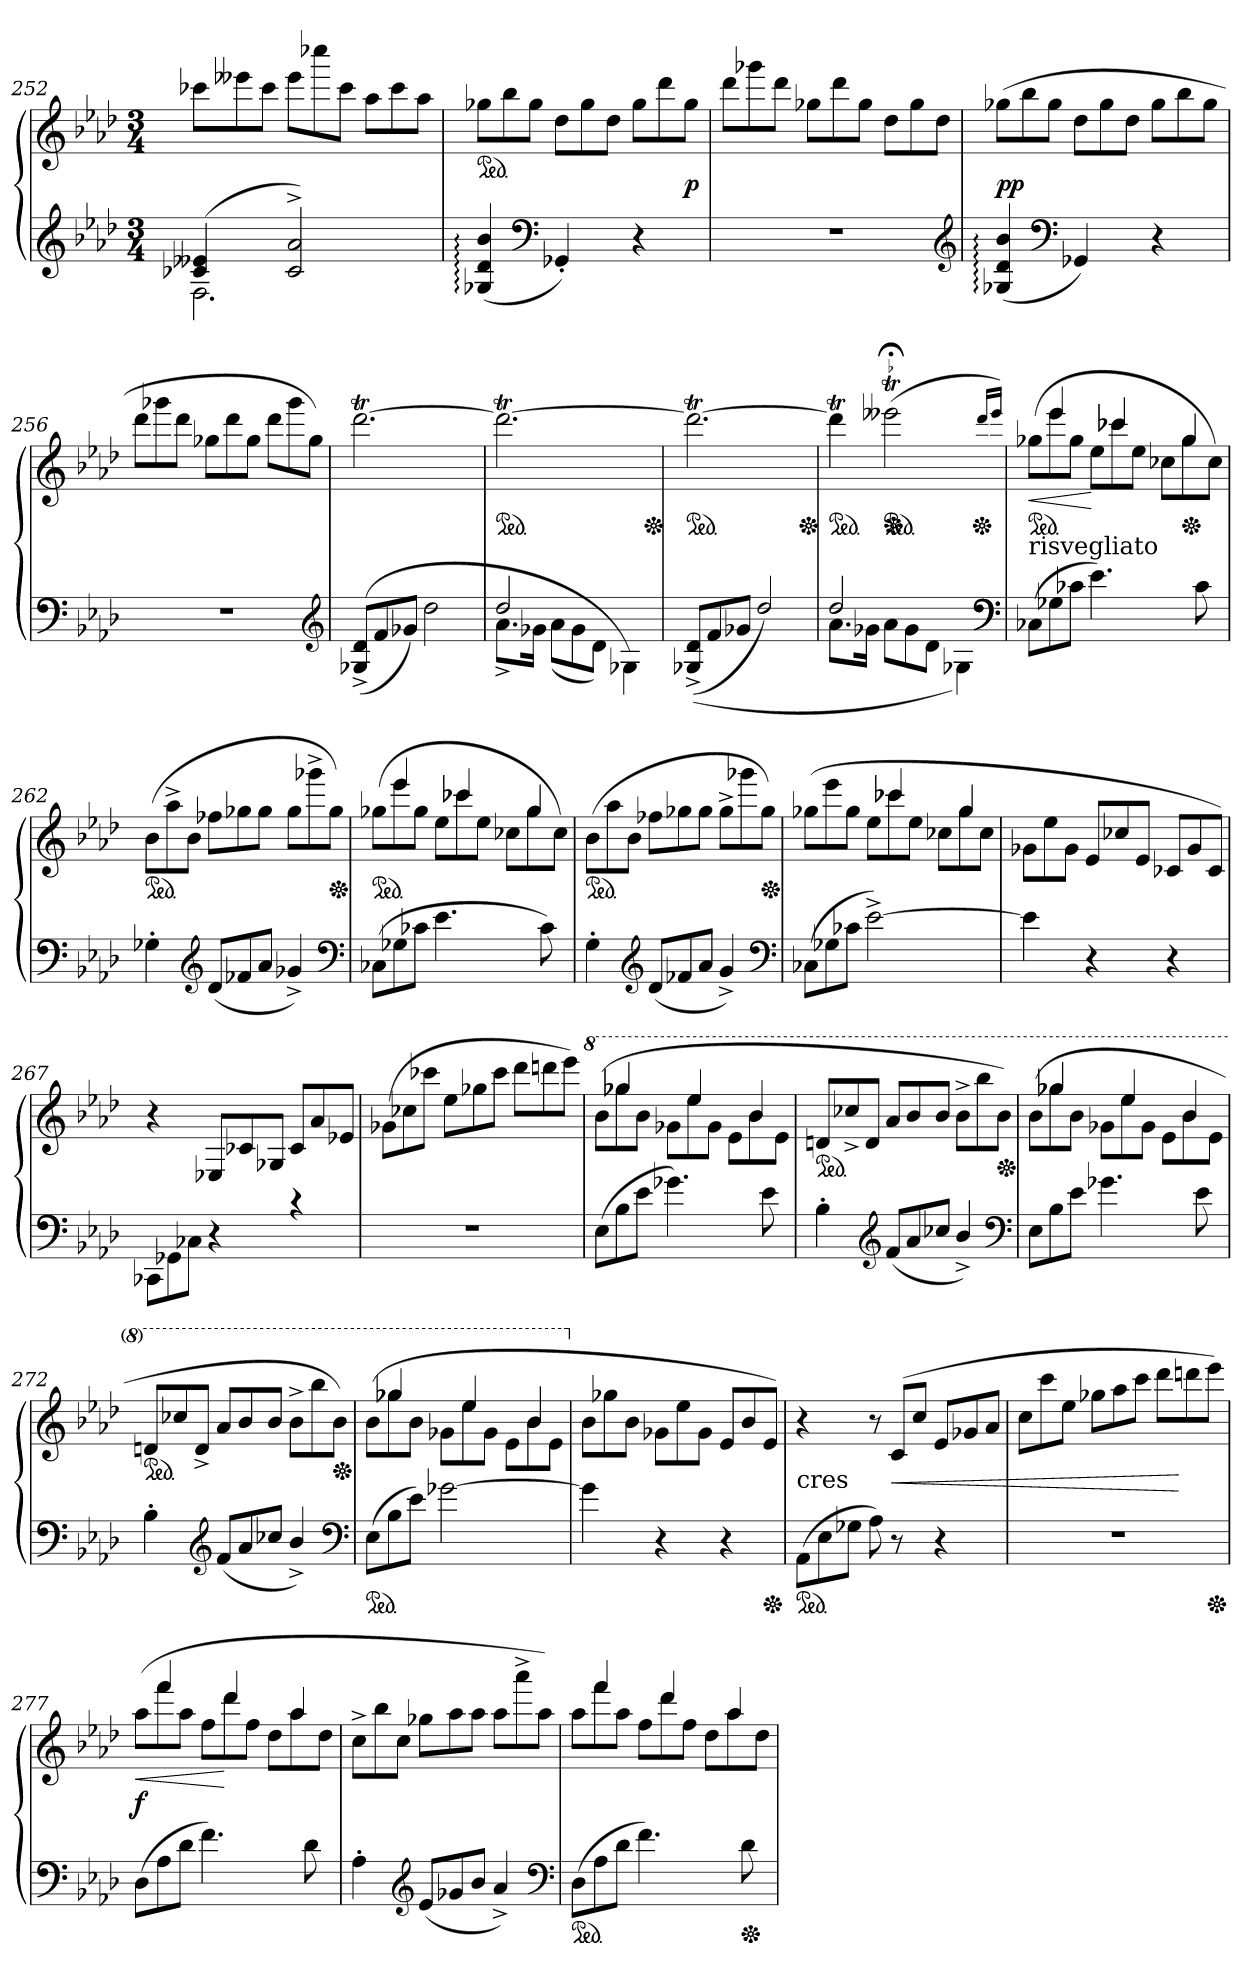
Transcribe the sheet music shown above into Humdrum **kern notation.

**kern	**kern	**dynam
*part1	*part1	*part1
*staff2	*staff1	*staff1/2
*clefG2	*clefG2	*
*k[b-e-a-d-]	*k[b-e-a-d-]	*
*f:	*f:	*
*M3/4	*M3/4	*
=252	=252	=252
*^	*	*
*	*	*Xtuplet	*
(>4c-X 4e--X	2.F	12ccc-X\L	.
.	.	12eee--X	.
.	.	12ccc-J	.
2c-^> 2a-^>)	.	12eee--\L	.
.	.	12cccc-X	.
.	.	12ccc-J	.
.	.	12aa-\L	.
.	.	12ccc-	.
.	.	12aa-J	.
*v	*v	*	*
=253	=253	=253
!	!LO:TX:a:t=loco	!
*	*ped	*
(>4G-X: 4d-: 4b-:	12gg-XL	.
.	12bb-	.
.	12gg-J	.
*clefF4	*	*
4GG-X'<)	12dd-L	.
.	12gg-	.
.	12dd-J	.
4r	12gg-L	.
.	12ddd-	.
.	12gg-J	p
=254	=254	=254
2.rF	12ddd-L	.
.	12ggg-X	.
.	12ddd-J	.
.	12gg-XL	.
.	12ddd-	.
.	12gg-J	.
.	12dd-L	.
.	12gg-	.
.	12dd-J	.
*clefG2	*	*
=255	=255	=255
(>4G-X: 4d-: 4b-:	(>12gg-XL	pp
.	12bb-	.
.	12gg-J	.
*clefF4	*	*
4GG-X)	12dd-L	.
.	12gg-	.
.	12dd-J	.
4r	12gg-L	.
.	12bb-	.
.	12gg-J	.
=256	=256	=256
2.rF	12ddd-L	.
.	12ggg-X	.
.	12ddd-J	.
.	12gg-XL	.
.	12ddd-	.
.	12gg-J	.
.	12ddd-L	.
.	12ggg-	.
.	12gg-J)	.
*clefG2	*	*
=257	=257	=257
*Xtuplet	*	*
(<(>12G-X^> 12d-^>L	[2.ddd-T	.
12f	.	.
12g-XJ)	.	.
2dd-	.	.
=258	=258	=258
*^	*	*
*	*	*ped	*
2dd-	8.a-^<L	2.ddd-T_	.
.	16g-XJk	.	.
.	(>12a-L	.	.
.	12g-	.	.
.	12d-J)	.	.
*	*	*Xped	*
4ryy	4G-X\)	.	.
=259	=259	=259	=259
!	!	!LO:TX:b:t=smorz	!
*v	*v	*	*
*	*ped	*
(<(>12G-X^> 12d-^>L	2.ddd-T_	.
12f	.	.
12g-XJ	.	.
*	*Xped	*
2dd-/)	.	.
=260	=260	=260
*^	*	*
!	!	!LO:TX:b:t=rallent&colon;	!
*	*	*ped	*
2dd-	8.a-L	4ddd-T]	.
*	*	*Xped	*
.	16g-XJk	.	.
!	!	!LO:TR:acc=-	!
*	*	*ped	*
.	12a-L	(<2eee--XT;<	.
.	12g-	.	.
.	12d-J	.	.
*	*	*Xped	*
4ryy	4G-X\)	.	.
*v	*v	*	*
*clefF4	*	*
.	16qqddd-/LL	.
.	16qqeee--/JJ)	.
=261	=261	=261
*	*^	*
!LO:TX:a:t=risvegliato	!	!	!
!	!	!	!LO:HP:b
*	*ped	*	*
(>12C-XL	12ryy	(>12gg-XL	<
12G-X	6eee-	12eee-	.
12c-XJ	.	12gg-J	.
4.e-)	12ryy	12ee-L	[
.	6ccc-X	12ccc-X	.
.	.	12ee-J	.
.	12ryy	12cc-XL	.
*	*Xped	*	*
.	6gg-	12gg-	.
8c-	.	.	.
.	.	12cc-J)	.
*	*v	*v	*
=262	=262	=262
*	*ped	*
4G-X'>	(>12b-L	.
.	12aa-^>	.
.	12b-J	.
*clefG2	*	*
(<12d-L	12ff-XL	.
12f-X	12gg-X	.
12a-J	12gg-J	.
4g-X^>)	12gg-L	.
.	12ggg-X^<	.
*	*Xped	*
.	12gg-J)	.
*clefF4	*	*
=263	=263	=263
*	*^	*
*	*ped	*	*
(>12C-XL	12ryy	(>12gg-XL	.
12G-X	6eee-	12eee-	.
12c-XJ	.	12gg-J	.
4.e-	12ryy	12ee-L	.
.	6ccc-X	12ccc-X	.
.	.	12ee-J	.
.	12ryy	12cc-XL	.
.	6gg-	12gg-	.
8c-)	.	.	.
.	.	12cc-J)	.
*	*v	*v	*
=264	=264	=264
*	*ped	*
4G'>	(>12b-L	.
.	12aa-	.
.	12b-J	.
*clefG2	*	*
(<12d-L	12ff-XL	.
12f-X	12gg-X	.
12a-J	12gg-J	.
4g^>)	12gg-^<L	.
.	12ggg-X	.
*	*Xped	*
.	12gg-J)	.
*clefF4	*	*
=265	=265	=265
*	*^	*
(>12C-XL	12ryy	(>12gg-XL	.
12G-X	12ryy	12eee-	.
12c-XJ	12ryy	12gg-J	.
[2e-^<)	12ryy	12ee-L	.
.	6ccc-X	12ccc-X	.
.	.	12ee-J	.
.	12ryy	12cc-XL	.
.	6gg-	12gg-	.
.	.	12cc-J	.
*	*v	*v	*
=266	=266	=266
4e-]	12g-X\L	.
.	12ee-	.
.	12g-J	.
4r	12e-L	.
.	12cc-X	.
.	12e-J	.
4r	12c-XL	.
.	12g-	.
.	12c-J)	.
=267	=267	=267
12CC-X\L	4r	.
12GG-X	.	.
12C-XJ	.	.
4r	12E-XL	.
.	12c-X	.
.	12G-XJ	.
4rc	12c-L	.
.	12a-	.
.	12e-XJ	.
=268	=268	=268
2.rF	(>12g-XL	.
.	12cc-X	.
.	12ccc-XJ	.
.	12ee-L	.
.	12gg-X	.
.	12ccc-J	.
.	12ddd-L	.
.	12dddn	.
.	12eee-J)	.
=269	=269	=269
*	*8va	*
*	*^	*
(>12E-L	12ryy	(>12bb-L	.
12B-	6ggg-X	12ggg-X	.
12e-J	.	12bb-J	.
4.g-X)	12ryy	12gg-XL	.
.	6eee-	12eee-	.
.	.	12gg-J	.
.	12ryy	12ee-\L	.
.	6bb-	12bb-\	.
8e-	.	.	.
.	.	12ee-\J	.
*	*v	*v	*
=270	=270	=270
*	*ped	*
4B-'>	12ddnL	.
.	12ccc-X^<	.
.	12ddJ	.
*clefG2	*	*
(<12fL	12aa-L	.
12a-	12bb-	.
12cc-XJ	12bb-J	.
4b-^>/)	12bb-^<L	.
.	12bbb-	.
*	*Xped	*
.	12bb-J)	.
*clefF4	*	*
=271	=271	=271
*	*^	*
12E-L	12ryy	(>12bb-L	.
12B-	6ggg-X/	12ggg-X	.
12e-J	.	12bb-J	.
4.g-X	12ryy	12gg-XL	.
.	6eee-/	12eee-	.
.	.	12gg-J	.
.	12ryy	12ee-L	.
.	6bb-/	12bb-	.
8e-	.	.	.
.	.	12ee-J	.
*	*v	*v	*
=272	=272	=272
*	*ped	*
4B-'>	12ddnL	.
.	12ccc-X	.
.	12dd^<J	.
*clefG2	*	*
(<12fL	12aa-L	.
12a-	12bb-	.
12cc-XJ	12bb-J	.
4b-^>/)	12bb-^<L	.
.	12bbb-	.
*	*Xped	*
.	12bb-J)	.
*clefF4	*	*
=273	=273	=273
*	*^	*
*ped	*	*	*
(>12E-L	12ryy	(>12bb-L	.
12B-	6ggg-X/	12ggg-X	.
12e-J)	.	12bb-J	.
[2g-X	12ryy	12gg-XL	.
.	6eee-/	12eee-	.
.	.	12gg-J	.
.	12ryy	12ee-L	.
.	6bb-/	12bb-	.
.	.	12ee-J	.
*	*v	*v	*
=274	=274	=274
*	*X8va	*
*	*^	*
!	!LO:TX:a:t=loco	!	!
*	*v	*v	*
4g-]	12b-L	.
.	12gg-X	.
.	12b-J	.
4r	12g-X\L	.
.	12ee-	.
.	12g-J	.
4r	12e-L	.
.	12b-	.
*Xped	*	*
.	12e-J)	.
=275	=275	=275
!	!LO:TX:c:t=cres	!
*ped	*	*
(>12AA-L	4r	.
12E-	.	.
12G-XJ	.	.
12A-)	12r	.
12r	(>12cL	<
12ryy	12ccJ	.
4r	12e-L	.
.	12g-X	.
.	12a-J	.
=276	=276	=276
2.rF	12ccL	.
.	12ccc	.
.	12ee-J	.
.	12gg-XL	.
.	12aa-	.
.	12cccJ	.
.	12ddd-L	.
.	12dddn	[
*Xped	*	*
.	12eee-J)	.
=277	=277	=277
*	*^	*
!	!	!	!LO:HP:b
(12D-L	12ryy	(>12aa-L	< f
12A-	6fff/	12fff	.
12d-J	.	12aa-J	.
4.f)	12ryy	12ffL	.
.	6ddd-/	12ddd-	[
.	.	12ffJ	.
.	12ryy	12dd-L	.
.	6aa-/	12aa-	.
8d-	.	.	.
.	.	12dd-J	.
*	*v	*v	*
=278	=278	=278
4A-'>	12cc^<L	.
.	12bb-	.
.	12ccJ	.
*clefG2	*	*
(<12e-L	12gg-XL	.
12g-X	12aa-	.
12b-J	12aa-J	.
4a-^>)	12aa-L	.
.	12aaa-^<	.
.	12aa-J)	.
*clefF4	*	*
=279	=279	=279
*	*^	*
*ped	*	*	*
(>12D-L	12ryy	12aa-L	.
12A-	6fff/	12fff	.
12d-J	.	12aa-J	.
4.f)	12ryy	12ffL	.
.	6ddd-/	12ddd-	.
.	.	12ffJ	.
.	12ryy	12dd-L	.
.	6aa-	12aa-	.
*Xped	*	*	*
8d-	.	.	.
.	.	12dd-J	.
*	*v	*v	*
=	=	=
*-	*-	*-
